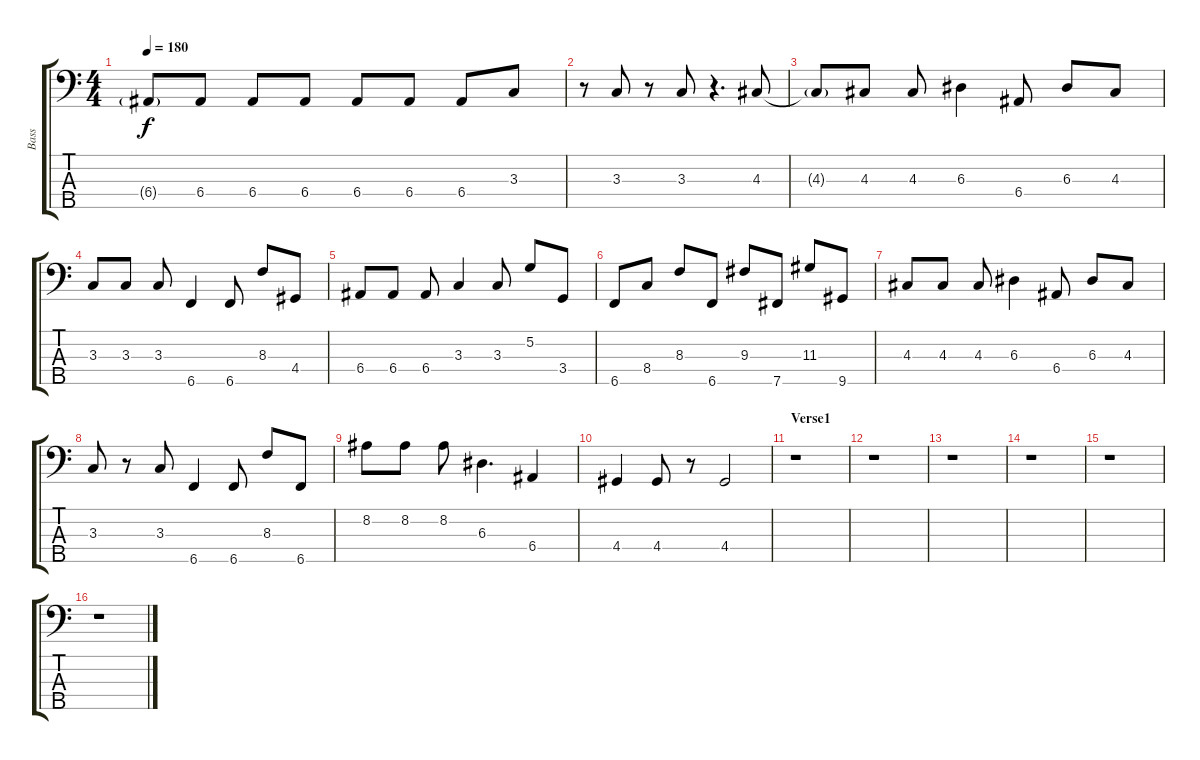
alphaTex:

\track ("Bass" "Bass") {instrument electricbassfinger}
\staff {score tabs}
\tuning (G2 D2 A1 E1 B0) {hide}
\ts (4 4)
\tempo 180
\clef f4
\ks c
6.4{g t}.8{dy f} 6.4.8 6.4.8 6.4.8 6.4.8 6.4.8 6.4.8 3.3.8 |
r.8 3.3.8 r.8 3.3.8 r.4{d} 4.3.8 |
4.3{g t}.8 4.3.8 4.3.8 6.3.4 6.4.8 6.3.8 4.3.8 |
3.3.8 3.3.8 3.3.8 6.5.4 6.5.8 8.3.8 4.4.8 |
6.4.8 6.4.8 6.4.8 3.3.4 3.3.8 5.2.8 3.4.8 |
6.5.8 8.4.8 8.3.8 6.5.8 9.3.8 7.5.8 11.3.8 9.5.8 |
4.3.8 4.3.8 4.3.8 6.3.4 6.4.8 6.3.8 4.3.8 |
3.3.8 r.8 3.3.8 6.5.4 6.5.8 8.3.8 6.5.8 |
8.2.8 8.2.8 8.2.8 6.3.4{d} 6.4.4 |
4.4.4 4.4.8 r.8 4.4.2 |
\section ("" "Verse1")
r.1 |
r.1 |
r.1 |
r.1 |
r.1 |
r.1
